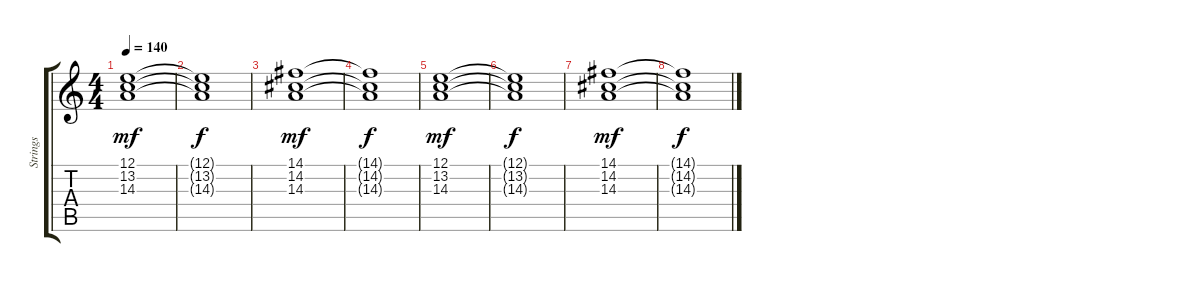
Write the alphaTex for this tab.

\track ("Strings" "Strings") {instrument stringensemble1}
\staff {score tabs}
\tuning (E4 B3 G3 D3 A2 E2) {hide}
\ts (4 4)
\tempo 140
\clef g2
\ks c
(12.1 13.2 14.3).1{dy mf} |
(12.1{t} 13.2{t} 14.3{t}).1{dy f} |
(14.1 14.2 14.3).1{dy mf} |
(14.1{t} 14.2{t} 14.3{t}).1{dy f} |
(12.1 13.2 14.3).1{dy mf} |
(12.1{t} 13.2{t} 14.3{t}).1{dy f} |
(14.1 14.2 14.3).1{dy mf} |
(14.1{t} 14.2{t} 14.3{t}).1{dy f}
